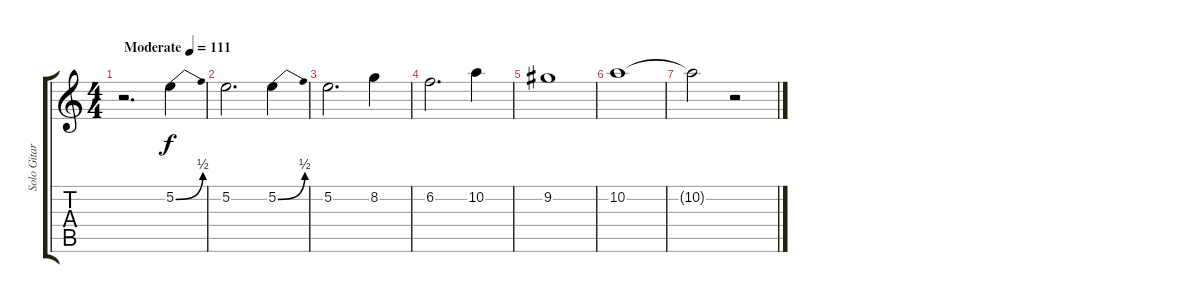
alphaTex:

\track ("Solo Gitarre" "Solo Gitar") {solo instrument distortionguitar}
\staff {score tabs}
\tuning (E4 B3 G3 D3 A2 E2) {hide}
\ts (4 4)
\tempo (111 "Moderate")
\clef g2
\ks c
r.2{d dy f instrument distortionguitar} 5.2{be (bend 0 0 60 2)}.4 |
5.2.2{d} 5.2{be (bend 0 0 60 2)}.4 |
5.2.2{d} 8.2.4 |
6.2.2{d} 10.2.4 |
9.2.1 |
10.2.1 |
10.2{t}.2 r.2
